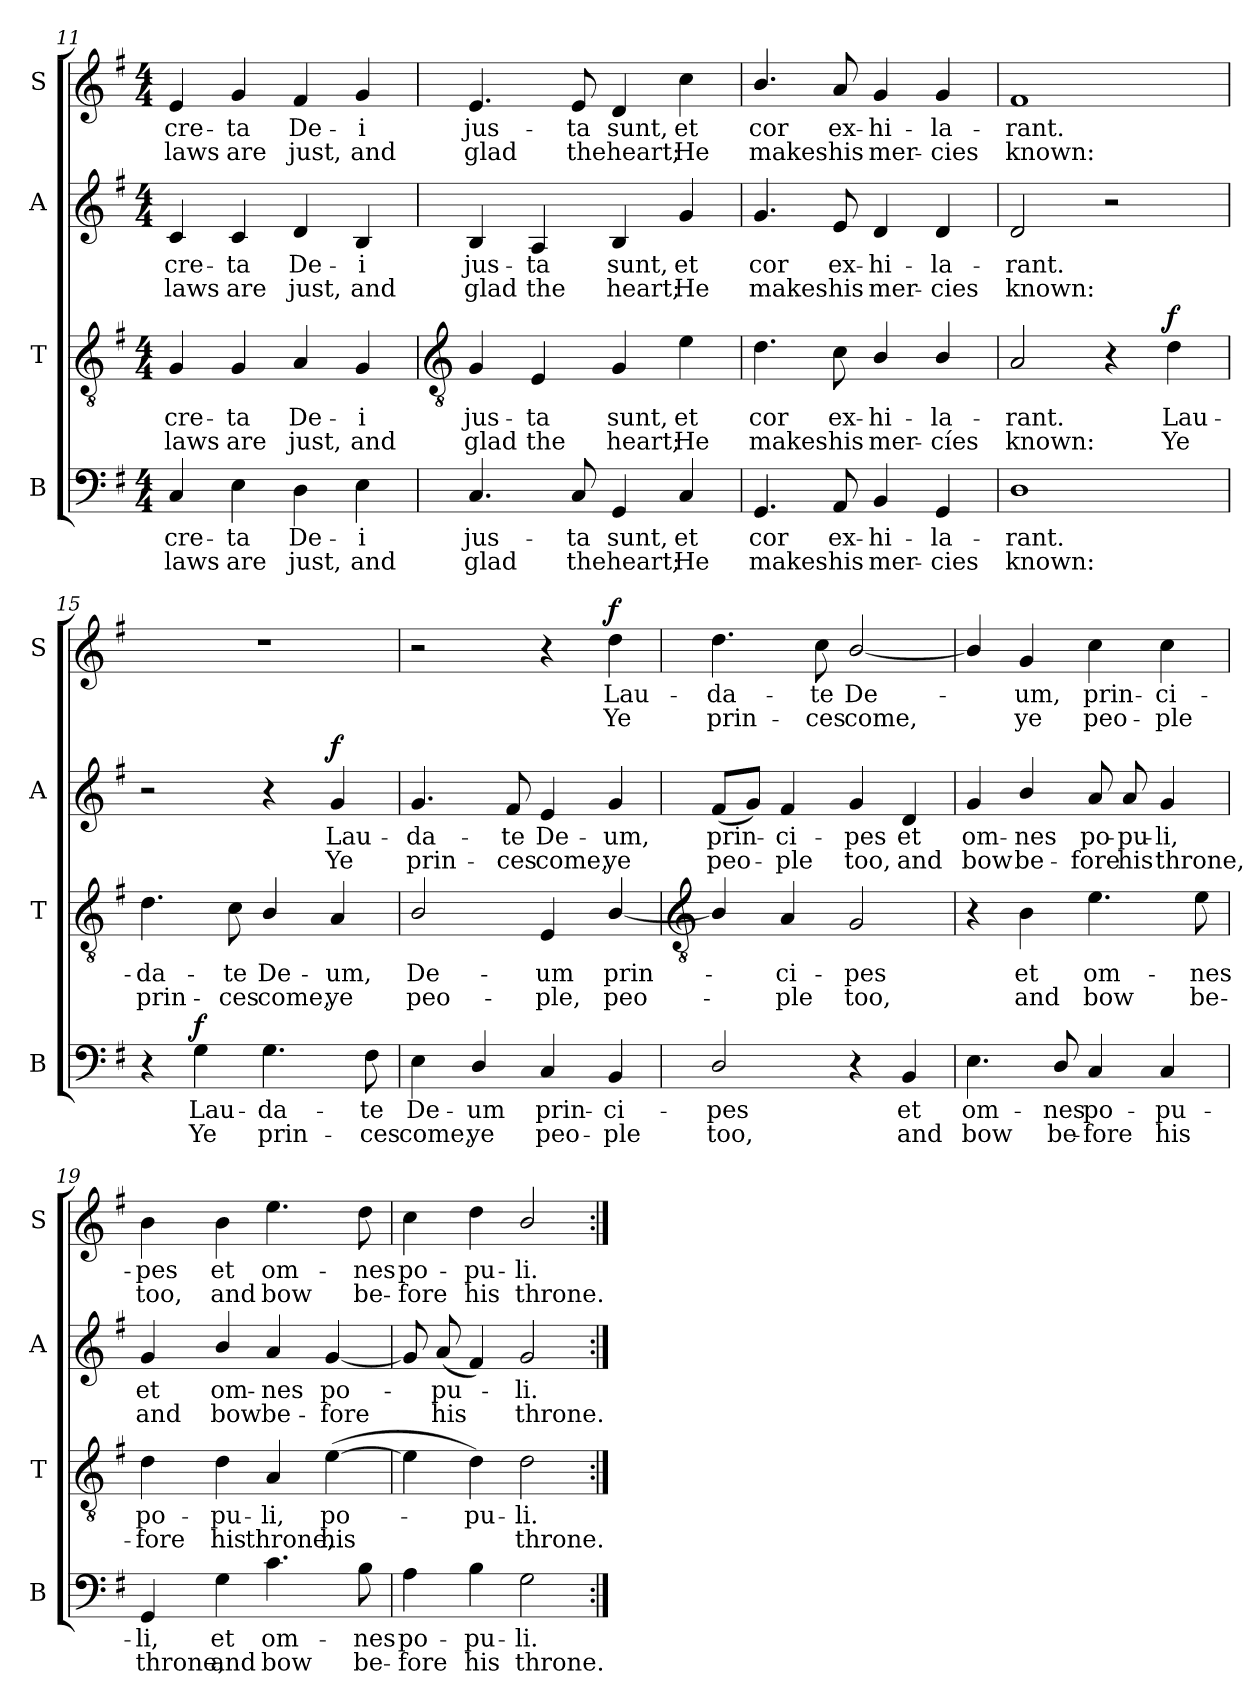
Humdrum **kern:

**kern	**text	**text	**dynam	**kern	**text	**text	**dynam	**kern	**text	**text	**dynam	**kern	**text	**text	**dynam
*part4	*part4	*part4	*part4	*part3	*part3	*part3	*part3	*part2	*part2	*part2	*part2	*part1	*part1	*part1	*part1
*staff4	*staff4	*staff4	*staff4	*staff3	*staff3	*staff3	*staff3	*staff2	*staff2	*staff2	*staff2	*staff1	*staff1	*staff1	*staff1
*I"B	*	*	*	*I"T	*	*	*	*I"A	*	*	*	*I"S	*	*	*
*I'B	*	*	*	*I'T	*	*	*	*I'A	*	*	*	*I'S	*	*	*
*clefF4	*	*	*	*clefGv2	*	*	*	*clefG2	*	*	*	*clefG2	*	*	*
*k[f#]	*	*	*	*k[f#]	*	*	*	*k[f#]	*	*	*	*k[f#]	*	*	*
*G:	*	*	*	*G:	*	*	*	*G:	*	*	*	*G:	*	*	*
*M4/4	*	*	*	*M4/4	*	*	*	*M4/4	*	*	*	*M4/4	*	*	*
=11	=11	=11	=11	=11	=11	=11	=11	=11	=11	=11	=11	=11	=11	=11	=11
!	!LO:LY:b	!LO:LY:b	!	!	!LO:LY:b	!LO:LY:b	!	!	!LO:LY:b	!LO:LY:b	!	!	!LO:LY:b	!LO:LY:b	!
4C	cre-	-laws	.	4G	cre-	-laws	.	4c	cre-	-laws	.	4e	cre-	-laws	.
!	!LO:LY:b	!LO:LY:b	!	!	!LO:LY:b	!LO:LY:b	!	!	!LO:LY:b	!LO:LY:b	!	!	!LO:LY:b	!LO:LY:b	!
4E	ta	are	.	4G	ta	are	.	4c	ta	are	.	4g	ta	are	.
!	!LO:LY:b	!LO:LY:b	!	!	!LO:LY:b	!LO:LY:b	!	!	!LO:LY:b	!LO:LY:b	!	!	!LO:LY:b	!LO:LY:b	!
4D	De-	-just,	.	4A	De-	-just,	.	4d	De-	-just,	.	4f#	De-	-just,	.
!	!LO:LY:b	!LO:LY:b	!	!	!LO:LY:b	!LO:LY:b	!	!	!LO:LY:b	!LO:LY:b	!	!	!LO:LY:b	!LO:LY:b	!
4E	i	and	.	4G	i	and	.	4B	i	and	.	4g	i	and	.
!!LO:LB:g=z
=12	=12	=12	=12	=12	=12	=12	=12	=12	=12	=12	=12	=12	=12	=12	=12
*	*	*	*	*clefGv2	*	*	*	*	*	*	*	*	*	*	*
!	!LO:LY:b	!LO:LY:b	!	!	!LO:LY:b	!LO:LY:b	!	!	!LO:LY:b	!LO:LY:b	!	!	!LO:LY:b	!LO:LY:b	!
4.C	jus-	-glad	.	4G	jus-	-glad	.	4B	jus-	-glad	.	4.e	jus-	-glad	.
!	!	!	!	!	!LO:LY:b	!LO:LY:b	!	!	!LO:LY:b	!LO:LY:b	!	!	!	!	!
.	.	.	.	4E	ta	the	.	4A	ta	the	.	.	.	.	.
!	!LO:LY:b	!LO:LY:b	!	!	!	!	!	!	!	!	!	!	!LO:LY:b	!LO:LY:b	!
8C	ta	the	.	.	.	.	.	.	.	.	.	8e	ta	the	.
!	!LO:LY:b	!LO:LY:b	!	!	!LO:LY:b	!LO:LY:b	!	!	!LO:LY:b	!LO:LY:b	!	!	!LO:LY:b	!LO:LY:b	!
4GG	sunt,	heart;	.	4G	sunt,	heart;	.	4B	sunt,	heart;	.	4d	sunt,	heart;	.
!	!LO:LY:b	!LO:LY:b	!	!	!LO:LY:b	!LO:LY:b	!	!	!LO:LY:b	!LO:LY:b	!	!	!LO:LY:b	!LO:LY:b	!
4C	et	He	.	4e	et	He	.	4g	et	He	.	4cc	et	He	.
=13	=13	=13	=13	=13	=13	=13	=13	=13	=13	=13	=13	=13	=13	=13	=13
!	!LO:LY:b	!LO:LY:b	!	!	!LO:LY:b	!LO:LY:b	!	!	!LO:LY:b	!LO:LY:b	!	!	!LO:LY:b	!LO:LY:b	!
4.GG	cor	makes	.	4.d	cor	makes	.	4.g	cor	makes	.	4.b/	cor	makes	.
!	!LO:LY:b	!LO:LY:b	!	!	!LO:LY:b	!LO:LY:b	!	!	!LO:LY:b	!LO:LY:b	!	!	!LO:LY:b	!LO:LY:b	!
8AA	ex-	-his	.	8c	ex-	-his	.	8e	ex-	-his	.	8a	ex-	-his	.
!	!LO:LY:b	!LO:LY:b	!	!	!LO:LY:b	!LO:LY:b	!	!	!LO:LY:b	!LO:LY:b	!	!	!LO:LY:b	!LO:LY:b	!
4BB	hi-	-mer-	.	4B/	hi-	-mer-	.	4d	hi-	-mer-	.	4g	hi-	-mer-	.
!	!LO:LY:b	!LO:LY:b	!	!	!LO:LY:b	!LO:LY:b	!	!	!LO:LY:b	!LO:LY:b	!	!	!LO:LY:b	!LO:LY:b	!
4GG	-la-	-cies	.	4B/	-la-	-cíes	.	4d	-la-	-cies	.	4g	-la-	-cies	.
=14	=14	=14	=14	=14	=14	=14	=14	=14	=14	=14	=14	=14	=14	=14	=14
!	!LO:LY:b	!LO:LY:b	!	!	!LO:LY:b	!LO:LY:b	!	!	!LO:LY:b	!LO:LY:b	!	!	!LO:LY:b	!LO:LY:b	!
1D	rant.	known:	.	2A	rant.	known:	.	2d	rant.	known:	.	1f#	rant.	known:	.
.	.	.	.	4r	.	.	.	2r	.	.	.	.	.	.	.
!	!	!	!	!	!LO:LY:b	!LO:LY:b	!LO:DY:b	!	!	!	!	!	!	!	!
.	.	.	.	4d	Lau-	-Ye	f	.	.	.	.	.	.	.	.
=15	=15	=15	=15	=15	=15	=15	=15	=15	=15	=15	=15	=15	=15	=15	=15
!	!	!	!	!	!LO:LY:b	!LO:LY:b	!	!	!	!	!	!	!	!	!
4r	.	.	.	4.d	da-	-prin-	.	2r	.	.	.	1r	.	.	.
!	!LO:LY:b	!LO:LY:b	!LO:DY:b	!	!	!	!	!	!	!	!	!	!	!	!
4G	Lau-	-Ye	f	.	.	.	.	.	.	.	.	.	.	.	.
!	!	!	!	!	!LO:LY:b	!LO:LY:b	!	!	!	!	!	!	!	!	!
.	.	.	.	8c	-te	ces	.	.	.	.	.	.	.	.	.
!	!LO:LY:b	!LO:LY:b	!	!	!LO:LY:b	!LO:LY:b	!	!	!	!	!	!	!	!	!
4.G	da-	-prin-	.	4B/	De-	-come,	.	4r	.	.	.	.	.	.	.
!	!	!	!	!	!LO:LY:b	!LO:LY:b	!	!	!LO:LY:b	!LO:LY:b	!LO:DY:b	!	!	!	!
.	.	.	.	4A	um,	ye	.	4g	Lau-	-Ye	f	.	.	.	.
!	!LO:LY:b	!LO:LY:b	!	!	!	!	!	!	!	!	!	!	!	!	!
8F#	-te	ces	.	.	.	.	.	.	.	.	.	.	.	.	.
=16	=16	=16	=16	=16	=16	=16	=16	=16	=16	=16	=16	=16	=16	=16	=16
!	!LO:LY:b	!LO:LY:b	!	!	!LO:LY:b	!LO:LY:b	!	!	!LO:LY:b	!LO:LY:b	!	!	!	!	!
4E	De-	-come,	.	2B/	De-	-peo-	.	4.g	da-	-prin-	.	2r	.	.	.
!	!LO:LY:b	!LO:LY:b	!	!	!	!	!	!	!	!	!	!	!	!	!
4D/	um	ye	.	.	.	.	.	.	.	.	.	.	.	.	.
!	!	!	!	!	!	!	!	!	!LO:LY:b	!LO:LY:b	!	!	!	!	!
.	.	.	.	.	.	.	.	8f#	-te	ces	.	.	.	.	.
!	!LO:LY:b	!LO:LY:b	!	!	!LO:LY:b	!LO:LY:b	!	!	!LO:LY:b	!LO:LY:b	!	!	!	!	!
4C	prin-	-peo-	.	4E	-um	ple,	.	4e	De-	-come,	.	4r	.	.	.
!	!LO:LY:b	!LO:LY:b	!	!	!LO:LY:b	!LO:LY:b	!	!	!LO:LY:b	!LO:LY:b	!	!	!LO:LY:b	!LO:LY:b	!LO:DY:b
4BB	-ci-	-ple	.	[4B/	prin-	peo-	.	4g	um,	ye	.	4dd	Lau-	-Ye	f
!!LO:LB:g=z
=17	=17	=17	=17	=17	=17	=17	=17	=17	=17	=17	=17	=17	=17	=17	=17
*	*	*	*	*clefGv2	*	*	*	*	*	*	*	*	*	*	*
!	!LO:LY:b	!LO:LY:b	!	!	!	!	!	!	!LO:LY:b	!LO:LY:b	!	!	!LO:LY:b	!LO:LY:b	!
2D/	pes	too,	.	4B/]	.	.	.	(<8f#L	prin-	peo-	.	4.dd	da-	-prin-	.
.	.	.	.	.	.	.	.	8gJ)	.	.	.	.	.	.	.
!	!	!	!	!	!LO:LY:b	!LO:LY:b	!	!	!LO:LY:b	!LO:LY:b	!	!	!	!	!
.	.	.	.	4A	ci-	-ple	.	4f#	ci-	-ple	.	.	.	.	.
!	!	!	!	!	!	!	!	!	!	!	!	!	!LO:LY:b	!LO:LY:b	!
.	.	.	.	.	.	.	.	.	.	.	.	8cc	-te	ces	.
!	!	!	!	!	!LO:LY:b	!LO:LY:b	!	!	!LO:LY:b	!LO:LY:b	!	!	!LO:LY:b	!LO:LY:b	!
4r	.	.	.	2G	pes	too,	.	4g	pes	too,	.	[2b/	De-	come,	.
!	!LO:LY:b	!LO:LY:b	!	!	!	!	!	!	!LO:LY:b	!LO:LY:b	!	!	!	!	!
4BB	et	and	.	.	.	.	.	4d	et	and	.	.	.	.	.
=18	=18	=18	=18	=18	=18	=18	=18	=18	=18	=18	=18	=18	=18	=18	=18
!	!LO:LY:b	!LO:LY:b	!	!	!	!	!	!	!LO:LY:b	!LO:LY:b	!	!	!	!	!
4.E	om-	-bow	.	4r	.	.	.	4g	om-	-bow	.	4b/]	.	.	.
!	!	!	!	!	!LO:LY:b	!LO:LY:b	!	!	!LO:LY:b	!LO:LY:b	!	!	!LO:LY:b	!LO:LY:b	!
.	.	.	.	4B	et	and	.	4b/	nes	be-	.	4g	um,	ye	.
!	!LO:LY:b	!LO:LY:b	!	!	!	!	!	!	!	!	!	!	!	!	!
8D/	nes	be-	.	.	.	.	.	.	.	.	.	.	.	.	.
!	!LO:LY:b	!LO:LY:b	!	!	!LO:LY:b	!LO:LY:b	!	!	!LO:LY:b	!LO:LY:b	!	!	!LO:LY:b	!LO:LY:b	!
4C	-po-	-fore	.	4.e	om-	-bow	.	8a	-po-	-fore	.	4cc	prin-	-peo-	.
!	!	!	!	!	!	!	!	!	!LO:LY:b	!LO:LY:b	!	!	!	!	!
.	.	.	.	.	.	.	.	8a	pu-	-his	.	.	.	.	.
!	!LO:LY:b	!LO:LY:b	!	!	!	!	!	!	!LO:LY:b	!LO:LY:b	!	!	!LO:LY:b	!LO:LY:b	!
4C	pu-	-his	.	.	.	.	.	4g	li,	throne,	.	4cc	-ci-	-ple	.
!	!	!	!	!	!LO:LY:b	!LO:LY:b	!	!	!	!	!	!	!	!	!
.	.	.	.	8e	nes	be-	.	.	.	.	.	.	.	.	.
=19	=19	=19	=19	=19	=19	=19	=19	=19	=19	=19	=19	=19	=19	=19	=19
!	!LO:LY:b	!LO:LY:b	!	!	!LO:LY:b	!LO:LY:b	!	!	!LO:LY:b	!LO:LY:b	!	!	!LO:LY:b	!LO:LY:b	!
4GG	li,	throne,	.	4d	-po-	-fore	.	4g	et	and	.	4b	pes	too,	.
!	!LO:LY:b	!LO:LY:b	!	!	!LO:LY:b	!LO:LY:b	!	!	!LO:LY:b	!LO:LY:b	!	!	!LO:LY:b	!LO:LY:b	!
4G	et	and	.	4d	pu-	-his	.	4b/	om-	-bow	.	4b	et	and	.
!	!LO:LY:b	!LO:LY:b	!	!	!LO:LY:b	!LO:LY:b	!	!	!LO:LY:b	!LO:LY:b	!	!	!LO:LY:b	!LO:LY:b	!
4.c	om-	-bow	.	4A	li,	throne,	.	4a	nes	be-	.	4.ee	om-	-bow	.
!	!	!	!	!	!LO:LY:b	!LO:LY:b	!	!	!LO:LY:b	!LO:LY:b	!	!	!	!	!
.	.	.	.	(>[4e	po-	his	.	[4g	-po-	fore	.	.	.	.	.
!	!LO:LY:b	!LO:LY:b	!	!	!	!	!	!	!	!	!	!	!LO:LY:b	!LO:LY:b	!
8B	nes	be-	.	.	.	.	.	.	.	.	.	8dd	nes	be-	.
=20	=20	=20	=20	=20	=20	=20	=20	=20	=20	=20	=20	=20	=20	=20	=20
!	!LO:LY:b	!LO:LY:b	!	!	!	!	!	!	!	!	!	!	!LO:LY:b	!LO:LY:b	!
4A	-po-	-fore	.	4e]	.	.	.	8g]	.	.	.	4cc	-po-	-fore	.
!	!	!	!	!	!	!	!	!	!LO:LY:b	!LO:LY:b	!	!	!	!	!
.	.	.	.	.	.	.	.	(<8a	pu-	his	.	.	.	.	.
!	!LO:LY:b	!LO:LY:b	!	!	!LO:LY:b	!	!	!	!	!	!	!	!LO:LY:b	!LO:LY:b	!
4B	pu-	-his	.	4d)	pu-	.	.	4f#)	.	.	.	4dd	pu-	-his	.
!	!LO:LY:b	!LO:LY:b	!	!	!LO:LY:b	!LO:LY:b	!	!	!LO:LY:b	!LO:LY:b	!	!	!LO:LY:b	!LO:LY:b	!
2G	li.	throne.	.	2d	-li.	throne.	.	2g	li.	throne.	.	2b/	li.	throne.	.
=:|!	=:|!	=:|!	=:|!	=:|!	=:|!	=:|!	=:|!	=:|!	=:|!	=:|!	=:|!	=:|!	=:|!	=:|!	=:|!
*-	*-	*-	*-	*-	*-	*-	*-	*-	*-	*-	*-	*-	*-	*-	*-
